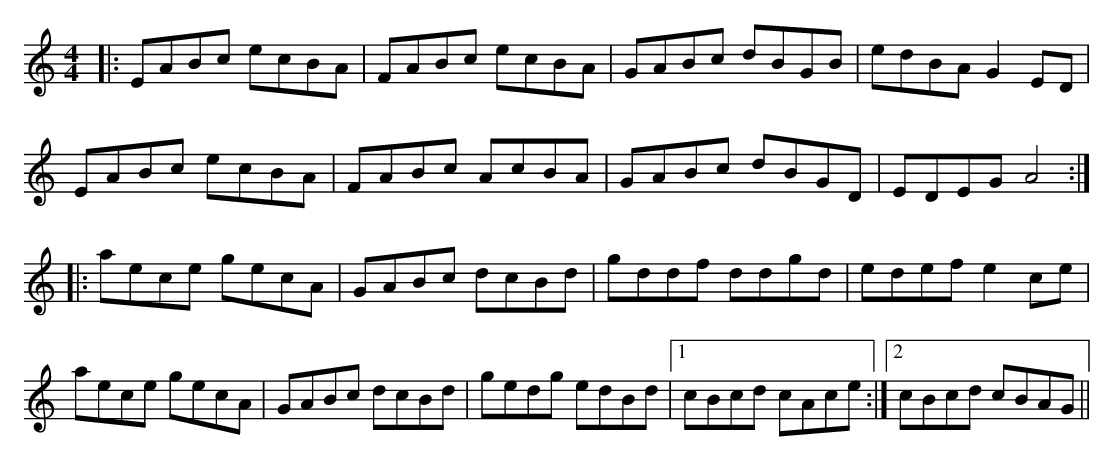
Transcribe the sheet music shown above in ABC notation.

X:1
M:4/4
K:Amin
|:EABc ecBA|FABc ecBA|GABc dBGB|edBA G2ED|
EABc ecBA|FABc AcBA|GABc dBGD|EDEG A4:|:
aece gecA|GABc dcBd|gddf ddgd|edef e2ce|
aece gecA|GABc dcBd|gedg edBd|1 cBcd cAce:|2 cBcd cBAG||
